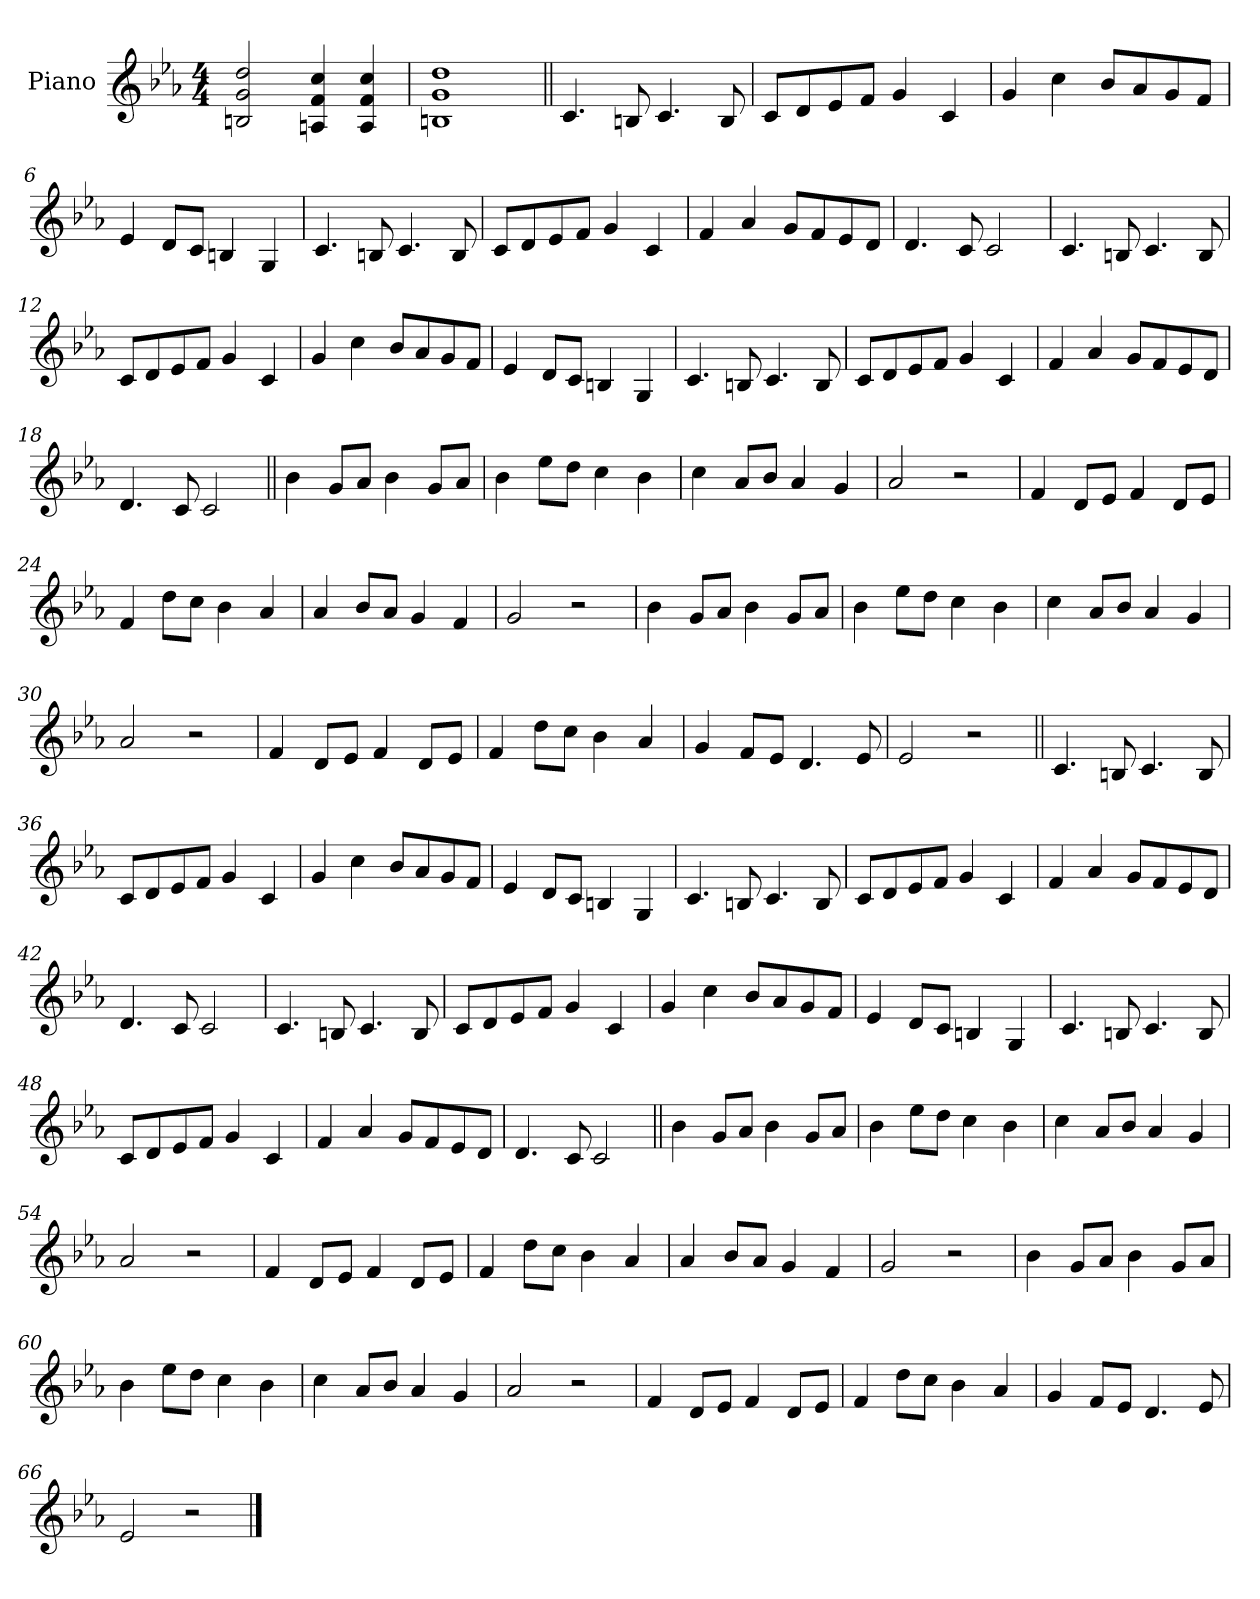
**kern
*part1
*staff1
*I"Piano
*I'Pno.
*clefG2
*k[b-e-a-]
*M4/4
*MM160
=1
2Bn/ 2g/ 2dd/
4An/ 4f/ 4cc/
4A/ 4f/ 4cc/
=2
1Bn 1g 1dd
=3||
4.c/
8Bn/
4.c/
8B/
=4
8c/L
8d/
8e-/
8f/J
4g/
4c/
=5
4g/
4cc\
8b-/L
8a-/
8g/
8f/J
=6
4e-/
8d/L
8c/J
4Bn/
4G/
!!LO:LB:g=z
=7
4.c/
8Bn/
4.c/
8B/
=8
8c/L
8d/
8e-/
8f/J
4g/
4c/
=9
4f/
4a-/
8g/L
8f/
8e-/
8d/J
=10
4.d/
8c/
2c/
!!LO:LB:g=z
=11
4.c/
8Bn/
4.c/
8B/
=12
8c/L
8d/
8e-/
8f/J
4g/
4c/
=13
4g/
4cc\
8b-/L
8a-/
8g/
8f/J
=14
4e-/
8d/L
8c/J
4Bn/
4G/
!!LO:LB:g=z
=15
4.c/
8Bn/
4.c/
8B/
=16
8c/L
8d/
8e-/
8f/J
4g/
4c/
=17
4f/
4a-/
8g/L
8f/
8e-/
8d/J
=18
4.d/
8c/
2c/
!!LO:LB:g=z
=19||
4b-\
8g/L
8a-/J
4b-\
8g/L
8a-/J
=20
4b-\
8ee-\L
8dd\J
4cc\
4b-\
=21
4cc\
8a-/L
8b-/J
4a-/
4g/
=22
2a-/
2r
!!LO:LB:g=z
=23
4f/
8d/L
8e-/J
4f/
8d/L
8e-/J
=24
4f/
8dd\L
8cc\J
4b-\
4a-/
=25
4a-/
8b-/L
8a-/J
4g/
4f/
=26
2g/
2r
!!LO:LB:g=z
=27
4b-\
8g/L
8a-/J
4b-\
8g/L
8a-/J
=28
4b-\
8ee-\L
8dd\J
4cc\
4b-\
=29
4cc\
8a-/L
8b-/J
4a-/
4g/
=30
2a-/
2r
!!LO:LB:g=z
=31
4f/
8d/L
8e-/J
4f/
8d/L
8e-/J
=32
4f/
8dd\L
8cc\J
4b-\
4a-/
=33
4g/
8f/L
8e-/J
4.d/
8e-/
=34
2e-/
2r
!!LO:LB:g=z
=35||
4.c/
8Bn/
4.c/
8B/
=36
8c/L
8d/
8e-/
8f/J
4g/
4c/
=37
4g/
4cc\
8b-/L
8a-/
8g/
8f/J
=38
4e-/
8d/L
8c/J
4Bn/
4G/
!!LO:LB:g=z
=39
4.c/
8Bn/
4.c/
8B/
=40
8c/L
8d/
8e-/
8f/J
4g/
4c/
=41
4f/
4a-/
8g/L
8f/
8e-/
8d/J
=42
4.d/
8c/
2c/
!!LO:LB:g=z
=43
4.c/
8Bn/
4.c/
8B/
=44
8c/L
8d/
8e-/
8f/J
4g/
4c/
=45
4g/
4cc\
8b-/L
8a-/
8g/
8f/J
=46
4e-/
8d/L
8c/J
4Bn/
4G/
!!LO:PB:g=z
=47
4.c/
8Bn/
4.c/
8B/
=48
8c/L
8d/
8e-/
8f/J
4g/
4c/
=49
4f/
4a-/
8g/L
8f/
8e-/
8d/J
=50
4.d/
8c/
2c/
!!LO:LB:g=z
=51||
4b-\
8g/L
8a-/J
4b-\
8g/L
8a-/J
=52
4b-\
8ee-\L
8dd\J
4cc\
4b-\
=53
4cc\
8a-/L
8b-/J
4a-/
4g/
=54
2a-/
2r
!!LO:LB:g=z
=55
4f/
8d/L
8e-/J
4f/
8d/L
8e-/J
=56
4f/
8dd\L
8cc\J
4b-\
4a-/
=57
4a-/
8b-/L
8a-/J
4g/
4f/
=58
2g/
2r
!!LO:LB:g=z
=59
4b-\
8g/L
8a-/J
4b-\
8g/L
8a-/J
=60
4b-\
8ee-\L
8dd\J
4cc\
4b-\
=61
4cc\
8a-/L
8b-/J
4a-/
4g/
=62
2a-/
2r
!!LO:LB:g=z
=63
4f/
8d/L
8e-/J
4f/
8d/L
8e-/J
=64
4f/
8dd\L
8cc\J
4b-\
4a-/
=65
4g/
8f/L
8e-/J
4.d/
8e-/
=66
2e-/
2r
==
*-
